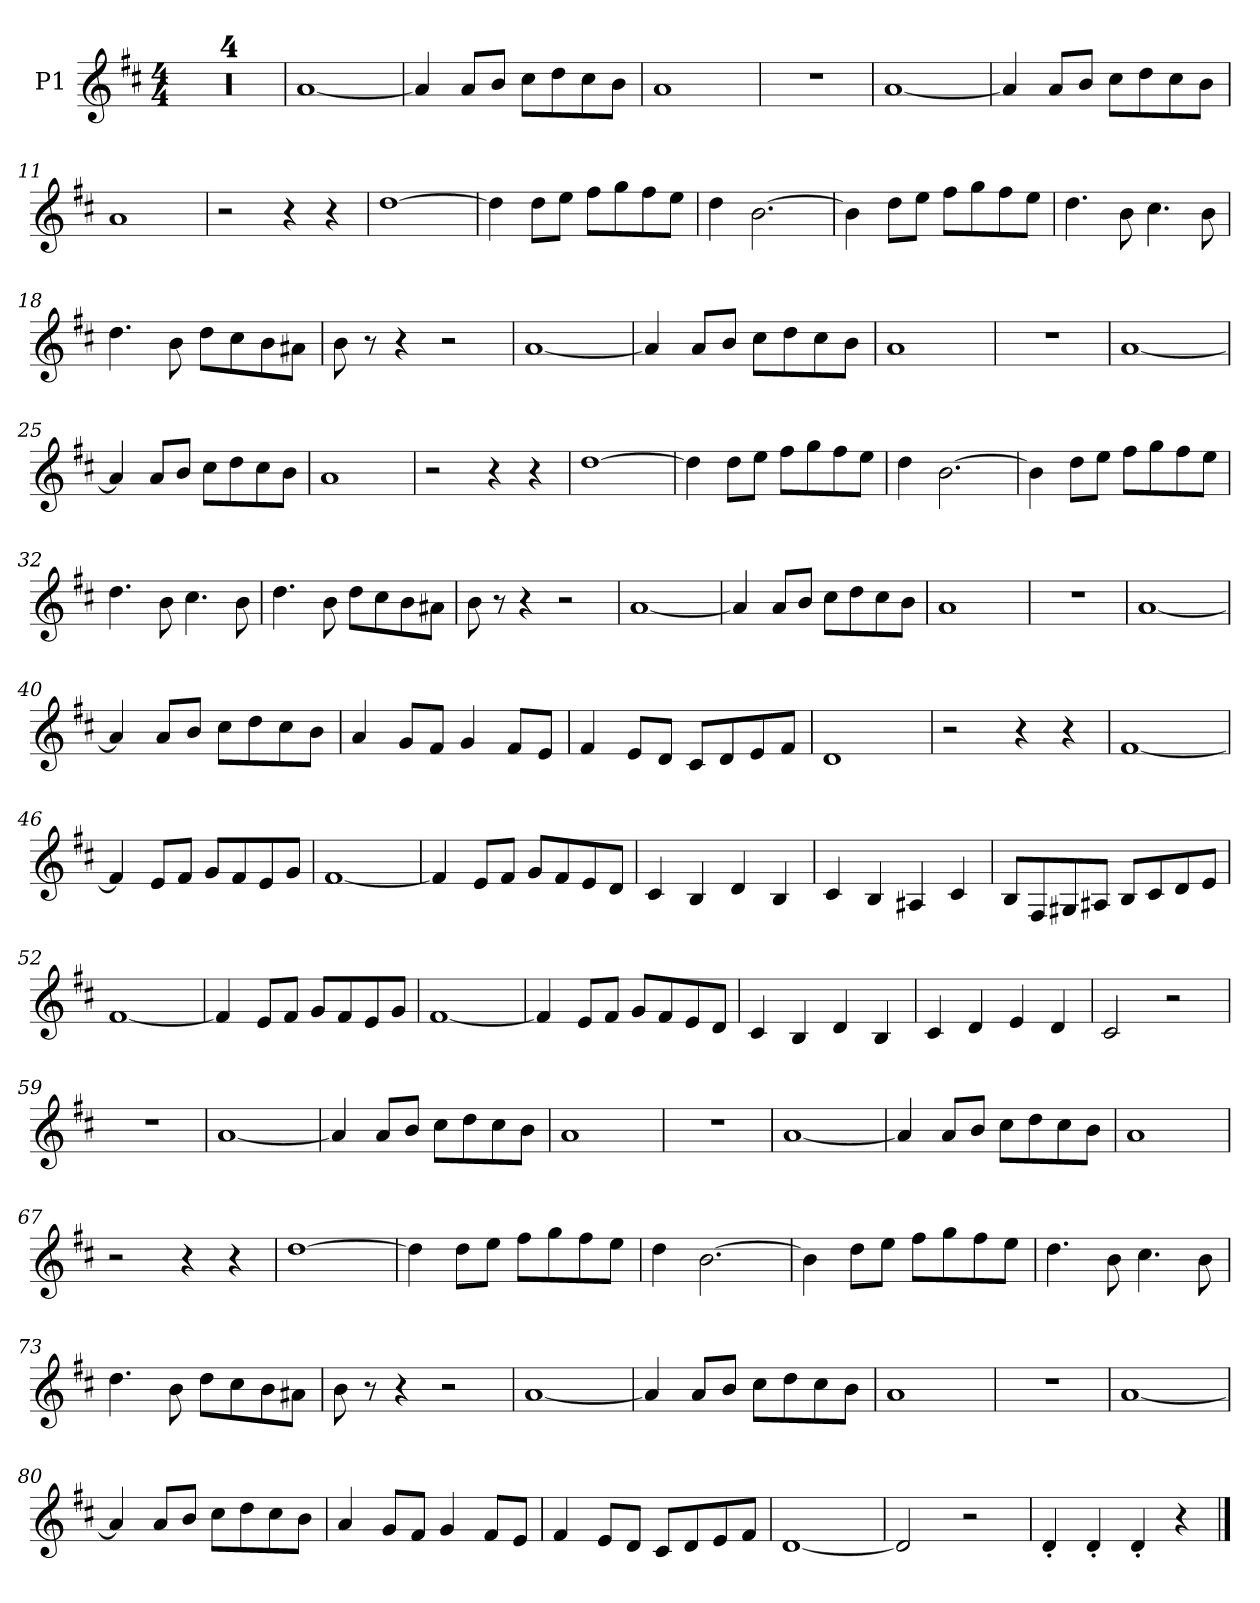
**kern
*part1
*staff1
*I"P1
*clefG2
*k[f#c#]
*D:
*M4/4
*MM125
=1
1r
=2
1r
=3
1r
=4
1r
=5
[<1a
=6
4a/]
8a/L
8b/J
8cc#\L
8dd\
8cc#\
8b\J
=7
1a
=8
1r
=9
[<1a
!!LO:LB:g=z
=10
4a/]
8a/L
8b/J
8cc#\L
8dd\
8cc#\
8b\J
=11
1a
=12
2r
4r
4r
=13
[>1dd
=14
4dd\]
8dd\L
8ee\J
8ff#\L
8gg\
8ff#\
8ee\J
=15
4dd\
[>2.b\
!!LO:LB:g=z
=16
4b\]
8dd\L
8ee\J
8ff#\L
8gg\
8ff#\
8ee\J
=17
4.dd\
8b\
4.cc#\
8b\
=18
4.dd\
8b\
8dd\L
8cc#\
8b\
8a#X\J
=19
8b\
8r
4r
2r
=20
[<1a
=21
4a/]
8a/L
8b/J
8cc#\L
8dd\
8cc#\
8b\J
!!LO:LB:g=z
=22
1a
=23
1r
=24
[<1a
=25
4a/]
8a/L
8b/J
8cc#\L
8dd\
8cc#\
8b\J
=26
1a
=27
2r
4r
4r
=28
[>1dd
!!LO:LB:g=z
=29
4dd\]
8dd\L
8ee\J
8ff#\L
8gg\
8ff#\
8ee\J
=30
4dd\
[>2.b\
=31
4b\]
8dd\L
8ee\J
8ff#\L
8gg\
8ff#\
8ee\J
=32
4.dd\
8b\
4.cc#\
8b\
=33
4.dd\
8b\
8dd\L
8cc#\
8b\
8a#X\J
!!LO:LB:g=z
=34
8b\
8r
4r
2r
=35
[<1a
=36
4a/]
8a/L
8b/J
8cc#\L
8dd\
8cc#\
8b\J
=37
1a
=38
1r
=39
[<1a
=40
4a/]
8a/L
8b/J
8cc#\L
8dd\
8cc#\
8b\J
!!LO:LB:g=z
=41
4a/
8g/L
8f#/J
4g/
8f#/L
8e/J
=42
4f#/
8e/L
8d/J
8c#/L
8d/
8e/
8f#/J
=43
1d
=44
2r
4r
4r
=45
[<1f#
=46
4f#/]
8e/L
8f#/J
8g/L
8f#/
8e/
8g/J
!!LO:LB:g=z
=47
[<1f#
=48
4f#/]
8e/L
8f#/J
8g/L
8f#/
8e/
8d/J
=49
4c#/
4B/
4d/
4B/
=50
4c#/
4B/
4A#X/
4c#/
=51
8B/L
8F#/
8G#X/
8A#X/J
8B/L
8c#/
8d/
8e/J
=52
[<1f#
!!LO:LB:g=z
=53
4f#/]
8e/L
8f#/J
8g/L
8f#/
8e/
8g/J
=54
[<1f#
=55
4f#/]
8e/L
8f#/J
8g/L
8f#/
8e/
8d/J
=56
4c#/
4B/
4d/
4B/
=57
4c#/
4d/
4e/
4d/
=58
2c#/
2r
!!LO:LB:g=z
=59
1r
=60
[<1a
=61
4a/]
8a/L
8b/J
8cc#\L
8dd\
8cc#\
8b\J
=62
1a
=63
1r
=64
[<1a
=65
4a/]
8a/L
8b/J
8cc#\L
8dd\
8cc#\
8b\J
=66
1a
!!LO:PB:g=z
=67
2r
4r
4r
=68
[>1dd
=69
4dd\]
8dd\L
8ee\J
8ff#\L
8gg\
8ff#\
8ee\J
=70
4dd\
[>2.b\
=71
4b\]
8dd\L
8ee\J
8ff#\L
8gg\
8ff#\
8ee\J
=72
4.dd\
8b\
4.cc#\
8b\
!!LO:LB:g=z
=73
4.dd\
8b\
8dd\L
8cc#\
8b\
8a#X\J
=74
8b\
8r
4r
2r
=75
[<1a
=76
4a/]
8a/L
8b/J
8cc#\L
8dd\
8cc#\
8b\J
=77
1a
=78
1r
=79
[<1a
!!LO:LB:g=z
=80
4a/]
8a/L
8b/J
8cc#\L
8dd\
8cc#\
8b\J
=81
4a/
8g/L
8f#/J
4g/
8f#/L
8e/J
=82
4f#/
8e/L
8d/J
8c#/L
8d/
8e/
8f#/J
=83
[<1d
=84
2d/]
2r
=85
4d'/
4d'/
4d'/
4r
==
*-
